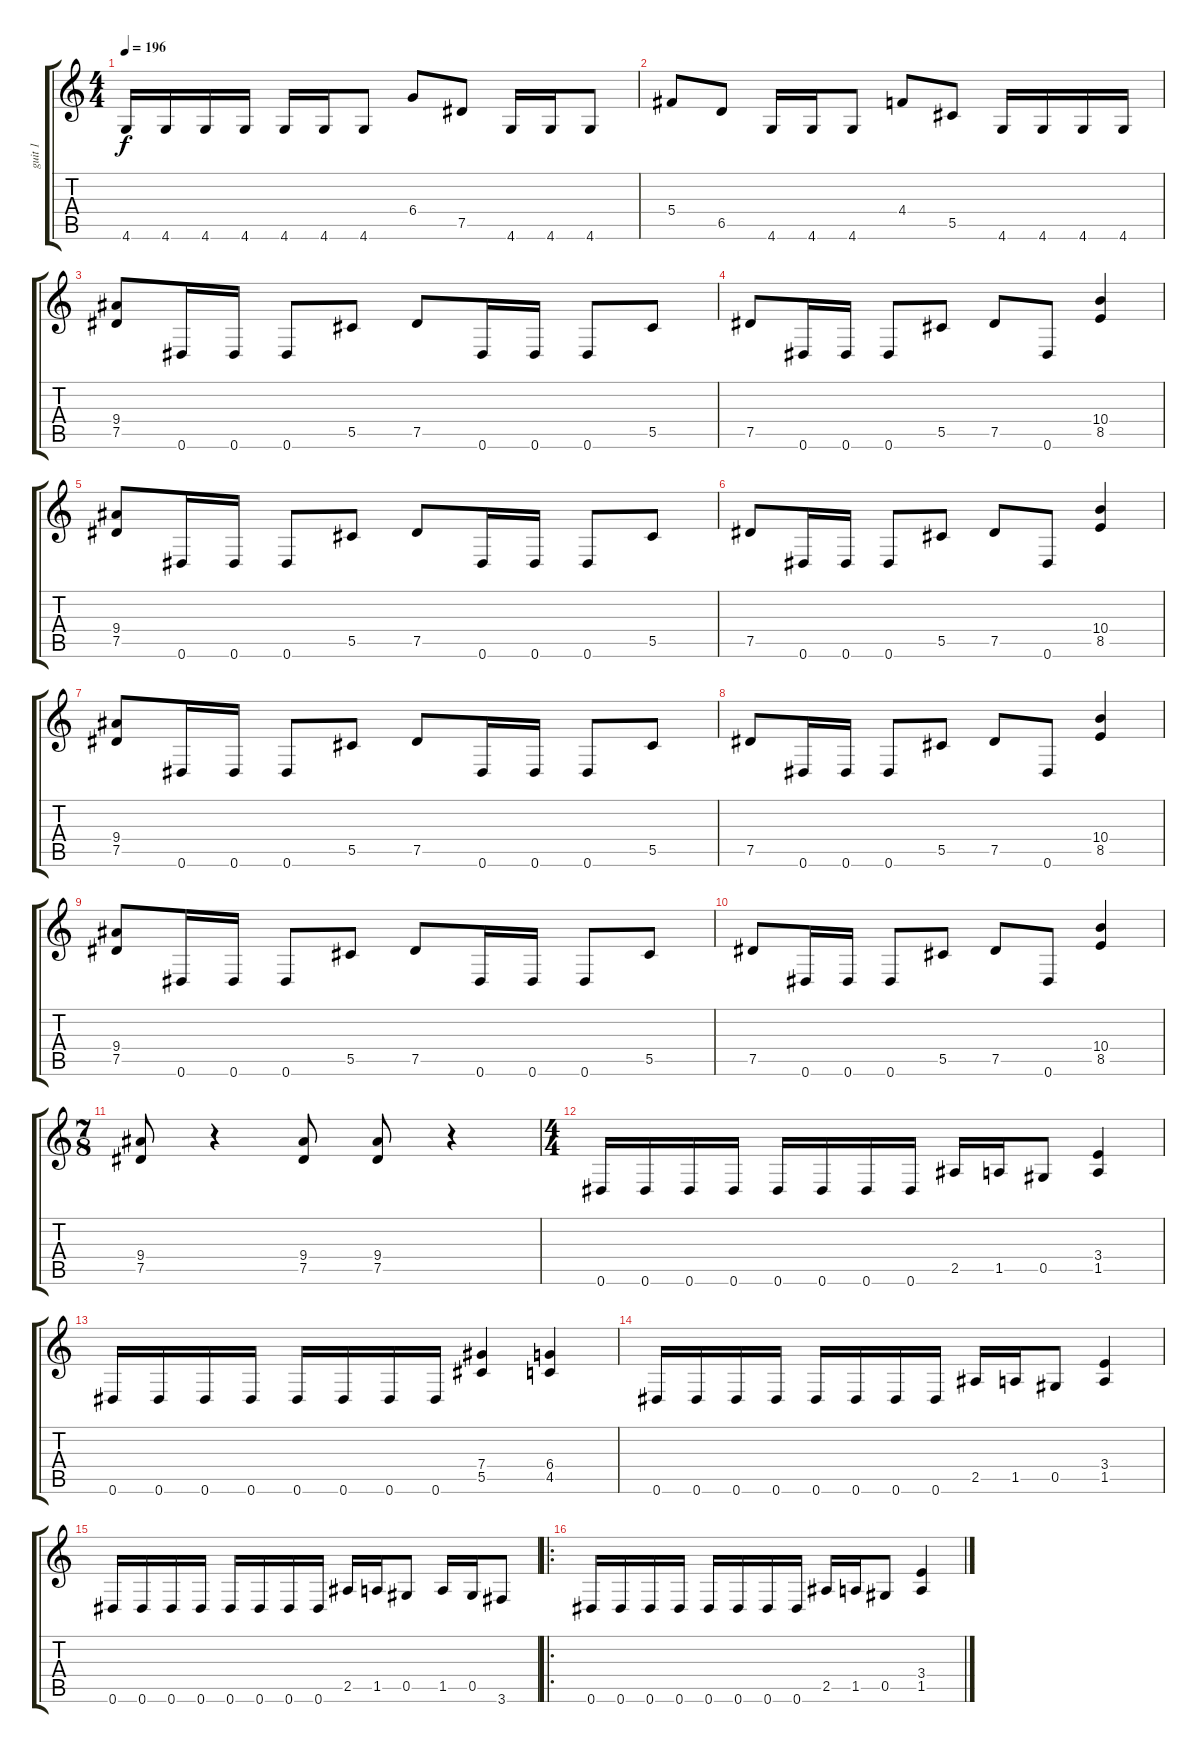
\track ("guit 1" "guit 1") {instrument distortionguitar}
\staff {score tabs}
\tuning (Eb4 Bb3 Gb3 Db3 Ab2 Eb2) {hide}
\ts (4 4)
\tempo 196
\clef g2
\ks c
4.6.16{dy f} 4.6.16 4.6.16 4.6.16 4.6.16 4.6.16 4.6.8 6.4.8 7.5.8 4.6.16 4.6.16 4.6.8 |
5.4.8 6.5.8 4.6.16 4.6.16 4.6.8 4.4.8 5.5.8 4.6.16 4.6.16 4.6.16 4.6.16 |
(9.4 7.5).8 0.6.16 0.6.16 0.6.8 5.5.8 7.5.8 0.6.16 0.6.16 0.6.8 5.5.8 |
7.5.8 0.6.16 0.6.16 0.6.8 5.5.8 7.5.8 0.6.8 (10.4 8.5).4 |
(9.4 7.5).8 0.6.16 0.6.16 0.6.8 5.5.8 7.5.8 0.6.16 0.6.16 0.6.8 5.5.8 |
7.5.8 0.6.16 0.6.16 0.6.8 5.5.8 7.5.8 0.6.8 (10.4 8.5).4 |
(9.4 7.5).8 0.6.16 0.6.16 0.6.8 5.5.8 7.5.8 0.6.16 0.6.16 0.6.8 5.5.8 |
7.5.8 0.6.16 0.6.16 0.6.8 5.5.8 7.5.8 0.6.8 (10.4 8.5).4 |
(9.4 7.5).8 0.6.16 0.6.16 0.6.8 5.5.8 7.5.8 0.6.16 0.6.16 0.6.8 5.5.8 |
7.5.8 0.6.16 0.6.16 0.6.8 5.5.8 7.5.8 0.6.8 (10.4 8.5).4 |
\ts (7 8)
(9.4 7.5).8 r.4 (9.4 7.5).8 (9.4 7.5).8 r.4 |
\ts (4 4)
0.6.16 0.6.16 0.6.16 0.6.16 0.6.16 0.6.16 0.6.16 0.6.16 2.5.16 1.5.16 0.5.8 (3.4 1.5).4 |
0.6.16 0.6.16 0.6.16 0.6.16 0.6.16 0.6.16 0.6.16 0.6.16 (7.4 5.5).4 (6.4 4.5).4 |
0.6.16 0.6.16 0.6.16 0.6.16 0.6.16 0.6.16 0.6.16 0.6.16 2.5.16 1.5.16 0.5.8 (3.4 1.5).4 |
0.6.16 0.6.16 0.6.16 0.6.16 0.6.16 0.6.16 0.6.16 0.6.16 2.5.16 1.5.16 0.5.8 1.5.16 0.5.16 3.6.8 |
\ro
0.6.16 0.6.16 0.6.16 0.6.16 0.6.16 0.6.16 0.6.16 0.6.16 2.5.16 1.5.16 0.5.8 (3.4 1.5).4
